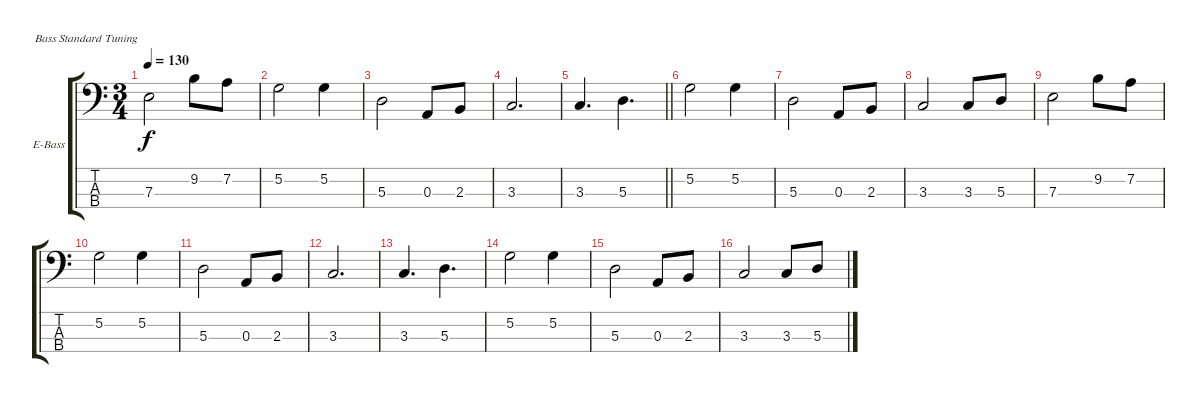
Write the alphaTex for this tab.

\defaultSystemsLayout 4
\bracketExtendMode groupsimilarinstruments
\firstSystemTrackNameOrientation horizontal
\otherSystemsTrackNameOrientation horizontal
\chordDiagramsInScore
\track ("Electric Bass" "E-Bass") {instrument electricbassfinger}
\staff {score tabs}
\tuning (G2 D2 A1 E1)
\ts (3 4)
\tempo 130
\clef f4
\ks c
7.3.2{dy f} 9.2.8 7.2.8 |
5.2.2 5.2.4 |
5.3.2 0.3.8 2.3.8 |
3.3.2{d} |
\barLineRight lightlight
3.3.4{d} 5.3.4{d} |
5.2.2 5.2.4 |
5.3.2 0.3.8 2.3.8 |
3.3.2 3.3.8 5.3.8 |
7.3.2 9.2.8 7.2.8 |
5.2.2 5.2.4 |
5.3.2 0.3.8 2.3.8 |
3.3.2{d} |
3.3.4{d} 5.3.4{d} |
5.2.2 5.2.4 |
5.3.2 0.3.8 2.3.8 |
3.3.2 3.3.8 5.3.8
